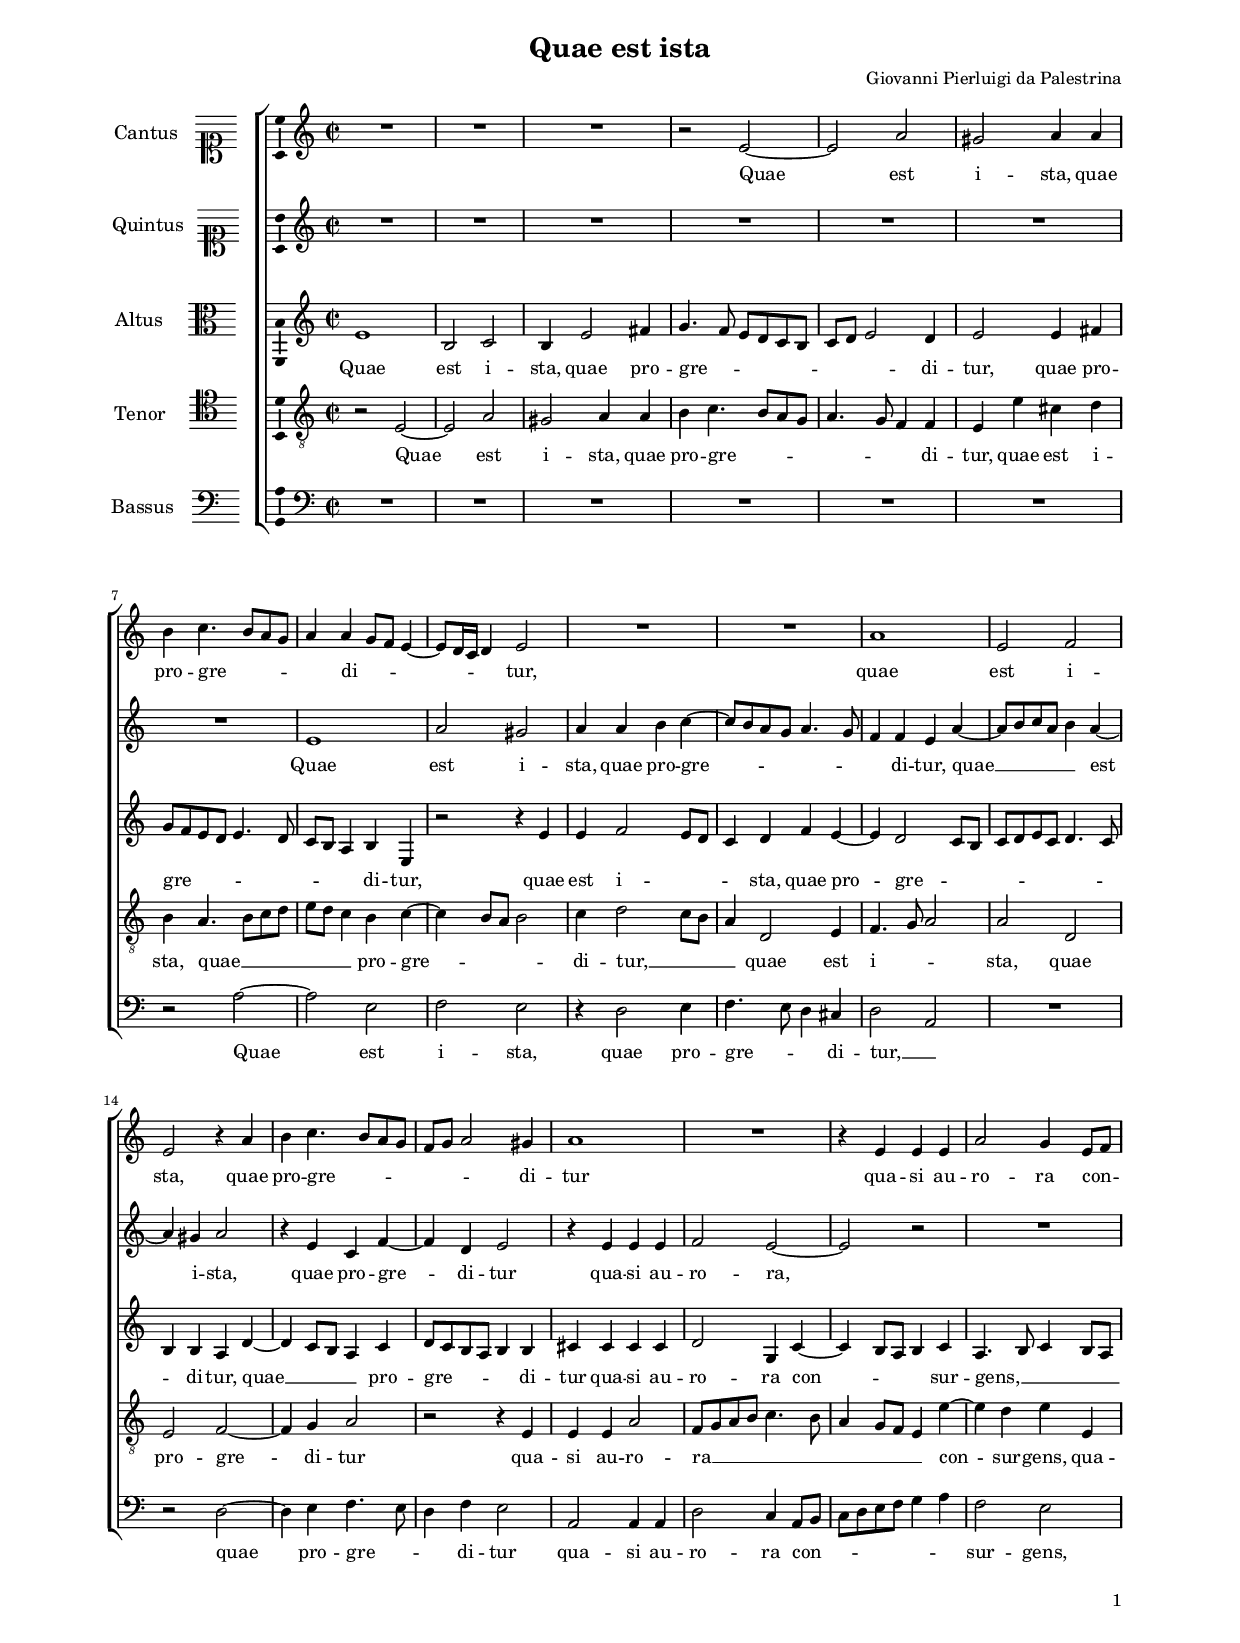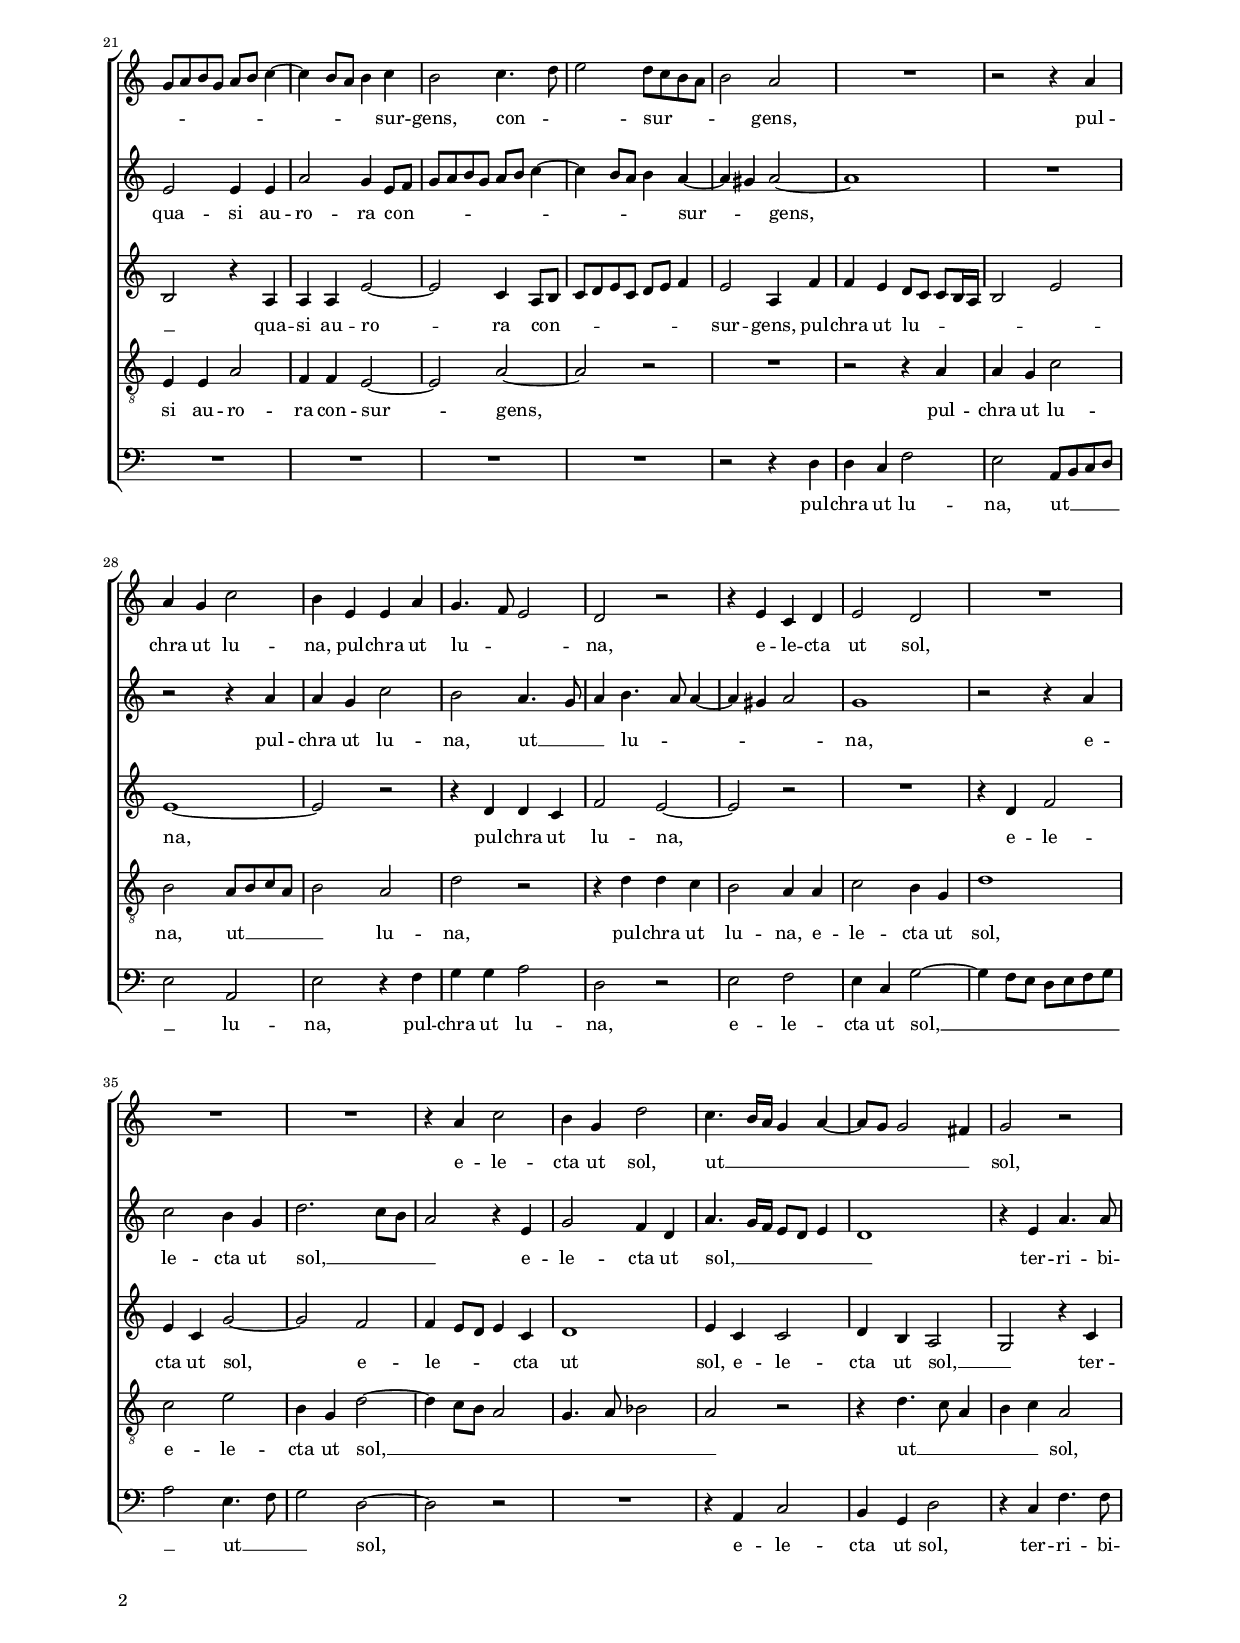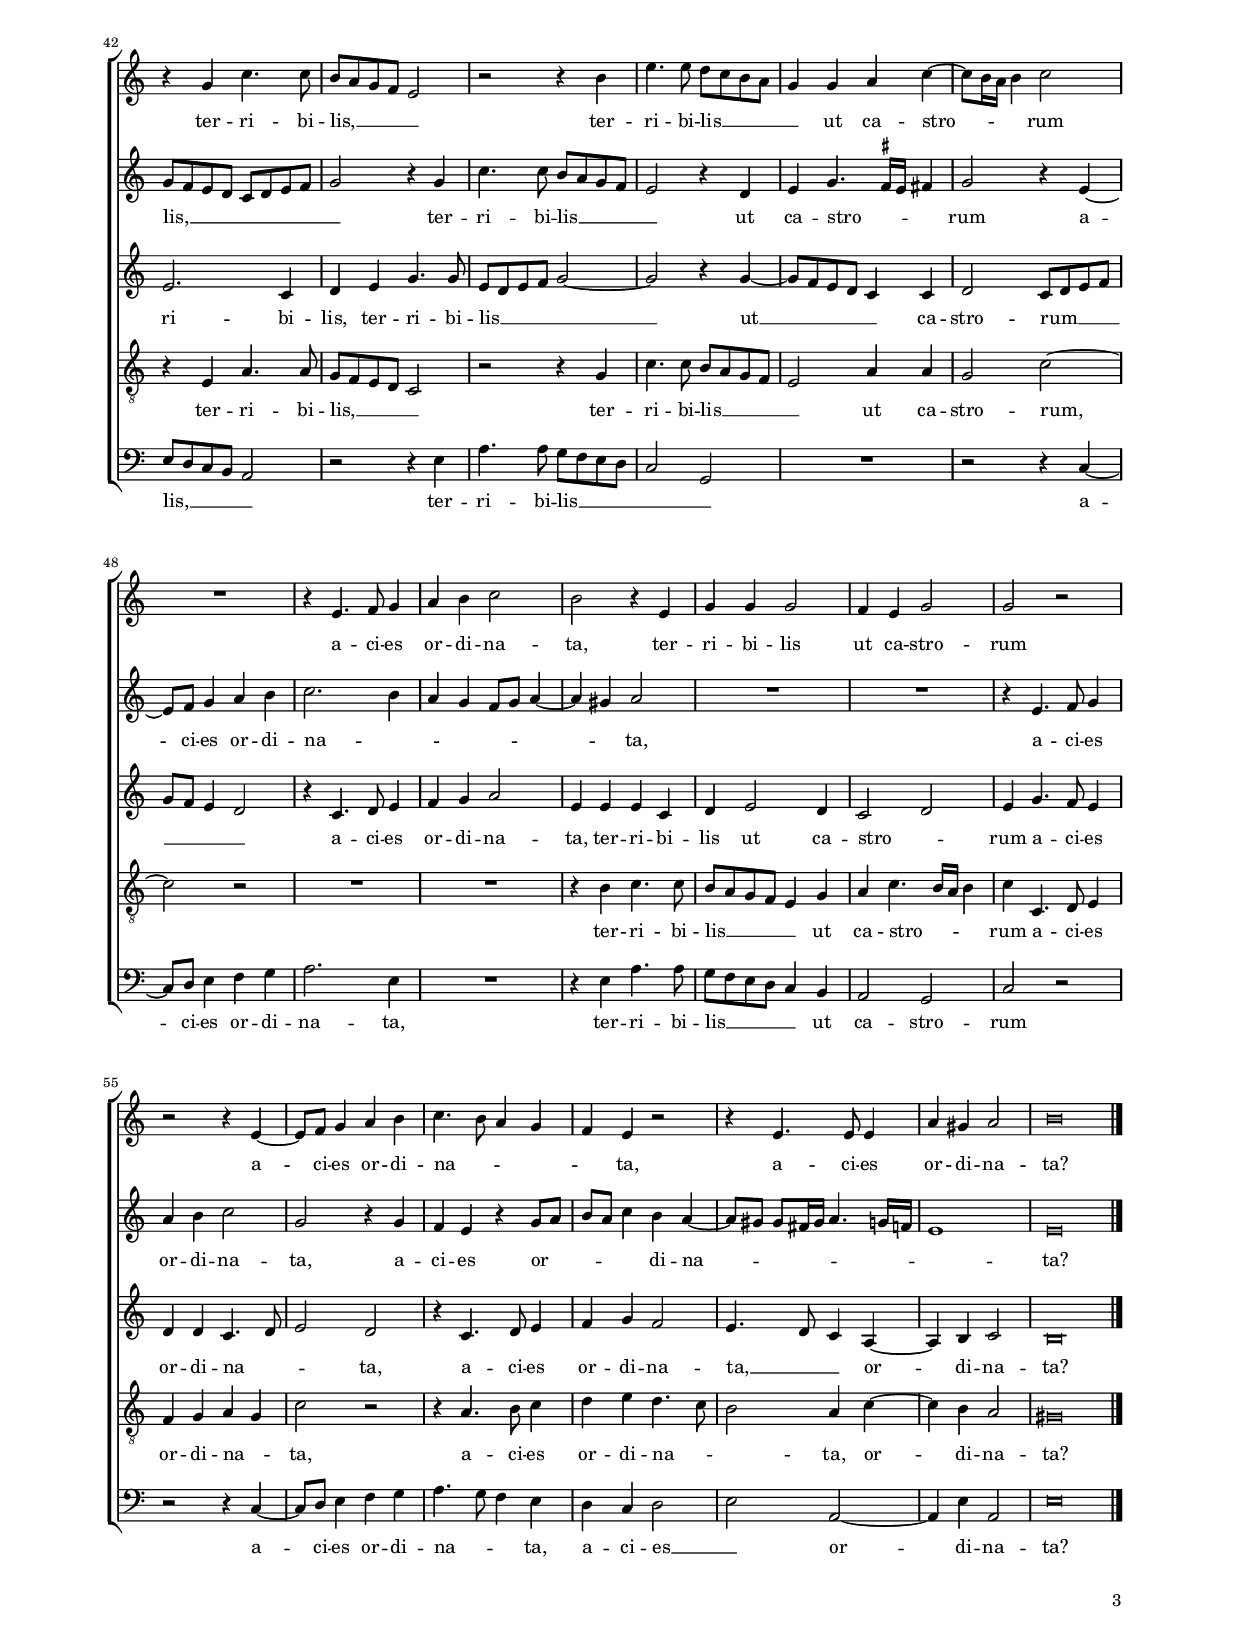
\header
{
  title="Quae est ista"
  composer="Giovanni Pierluigi da Palestrina"
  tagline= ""
}

\version "2.24.0"
\language deutsch
#(set-global-staff-size 15)
% #(set-default-paper-size "letter")
#(ly:set-option 'point-and-click #f)


\paper
	{
	top-margin = 1.8 \cm
	bottom-margin = 1.2 \cm
	left-margin = 2 \cm
	right-margin = 2 \cm
	ragged-bottom = ##f
	ragged-last-bottom = ##f
	print-page-number = ##f
	system-system-spacing = #'((basic-distance . 16) (minimum-distance . 14) (padding . 5) (strechability . 150))
	oddFooterMarkup=\markup   \fill-line { "" \fromproperty #'page:page-number-string }
	evenFooterMarkup=\markup  \fill-line { \fromproperty #'page:page-number-string "" }
	last-bottom-spacing = #'((basic-distance . 12) (minimum-distance . 7) (padding . 4))
	systems-per-page = 3
	page-count = 3
%	min-systems-per-page = 3
	markup-system-spacing.basic-distance = #12
	}

	
global = {
	\key c \major
	\time 2/2
	\set Score.tempoHideNote = ##t
	\tempo 4 = 95
	\skip 1*60
	\set Score.measureLength = #(ly:make-moment 2/1)
	\skip 1*2 \bar "|."
	}

	ficta = { \once \set suggestAccidentals = ##t }

	forget = #(define-music-function (music) (ly:music?) #{
		\accidentalStyle forget
		$music
		\accidentalStyle default
		#})


incipitcantus = \markup { \score {
	{
	\set Staff.instrumentName = \markup { \fontsize #1 "Cantus" }
	\key c \major
	\clef soprano
	s4 \bar ""
	}
	\layout  {
	raggedright = ##t
	indent = 1.6 \cm
	line-width = 2.4\cm
	\context { \Staff \remove Time_signature_engraver }
	\override Staff.Clef.Y-extent = #'(0 . 0)
	}} \hspace #1 }
	 
      
incipitquintus = \markup { \score {
	{
	\set Staff.instrumentName = \markup { \fontsize #1 "Quintus" }
	\key c \major
	\clef soprano
	s4 \bar ""
	}
	\layout  {
	raggedright = ##t
	indent = 1.6 \cm
	line-width = 2.4\cm
	\context { \Staff \remove Time_signature_engraver }
	\override Staff.Clef.Y-extent = #'(0 . 0)
	}} \hspace #1 }
    

incipitaltus = \markup { \score {
	{
	\set Staff.instrumentName = \markup { \fontsize #1 "Altus" }
	\key c \major
	\clef alto
	s4 \bar ""
	}
	\layout  {
	raggedright = ##t
	indent = 1.6 \cm
	line-width = 2.4\cm
	\context { \Staff \remove Time_signature_engraver }
	\override Staff.Clef.Y-extent = #'(0 . 0)
	}} \hspace #1 }
    

incipittenor = \markup { \score {
	{
	\set Staff.instrumentName = \markup { \fontsize #1 "Tenor" }
	\key c \major
	\clef tenor
	s4 \bar ""
	}
	\layout  {
	raggedright = ##t
	indent = 1.6 \cm
	line-width = 2.4\cm
	\context { \Staff \remove Time_signature_engraver }
	\override Staff.Clef.Y-extent = #'(0 . 0)
	}} \hspace #1 }
      
      
incipitbassus = \markup { \score {
	{
	\set Staff.instrumentName = \markup { \fontsize #1 "Bassus" }
	\key c \major
	\clef bass
	s4 \bar ""
	}
	\layout  {
	raggedright = ##t
	indent = 1.6 \cm
	line-width = 2.4\cm
	\context { \Staff \remove Time_signature_engraver }
	\override Staff.Clef.Y-extent = #'(0 . 0)
	}} \hspace #1 }


cantus =  \relative c''
	{
	R1
	R1
	R1
	r2 e,~
%5
	e2 a |
	gis2 a4 a
	h4 c4. h8 a g
	a4 a g8 f e4~
	e8 d16 c d4 e2
%10
	R1 |
	R1
	a1
	e2 f
	e2 r4 a
%15
	h4 c4. h8 a g |
	f8 g a2 gis4
	a1
	R1
	r4 e e e
%20
	a2 g4 e8 f |
	g8 a h g a h c4~
	c4 h8 a h4 c
	h2 c4. d8
	e2 d8 c h a
%25
	h2 a |
	R1
	r2 r4 a
	a4 g c2
	h4 e, e a
%30
	g4. f8 e2 |
	d2 r
	r4 e c d
	e2 d
	R1
%35
	R1 |
	R1
	r4 a' c2
	h4 g d'2
	c4. h16 a g4 a~
%40
	a8 g g2 fis4 |
	g2 r
	r4 g c4. c8
	h8 a g f e2
	r2 r4 h'
%45
	e4. e8 d c h a |
	g4 g a c~
	c8 h16 a h4 c2
	R1
	r4 e,4. f8 g4
%50
	a4 h c2 |
	h2 r4 e,
	g4 g g2
	f4 e g2
	g2 r
%55
	r2 r4 e~ |
	e8 f g4 a h	
	c4. h8 a4 g
	f4 e r2
	r4 e4. e8 e4
%60
	a4 gis a2 |
	h\breve |
	}


quintus =  \relative c''
	{
	R1
	R1
	R1
	R1
%5
	R1 |
	R1
	R1
	e,1
	a2 gis
%10
	a4 a h c~ |
	c8 h a g a4. g8
	f4 f e a~
	a8 h c a h4 a~
	a4 gis a2
%15
	r4 e c f~ |
	f4 d e2
	r4 e e e
	f2 e~
	e2 r
%20
	R1 |
	e2 e4 e
	a2 g4 e8 f
	g8 a h g a h c4~
	c4 h8 a h4 a~
%25
	a4 gis a2~ |
	a1
	R1
	r2 r4 a
	a4 g c2
%30
	h2 a4. g8 |
	a4 h4. a8 a4~
	a4 gis a2
	g1
	r2 r4 a
%35
	c2 h4 g |
	d'2. c8 h
	a2 r4 e
	g2 f4 d
	a'4. g16 f e8 d e4
%40
	d1 |
	r4 e a4. a8
	g8 f e d c d e f
	g2 r4 g
	c4. c8 h8 a g f
%45
	e2 r4 d |
	e4 g4. \ficta fis16 e fis!4
	g2 r4 e~
	e8 f g4 a h
	c2. h4
%50
	a4 g f8 g a4~ |
	a4 gis a2
	R1
	R1
	r4 e4. f8 g4
%55
	a4 h c2 |
	g2 r4 g
	f4 e r g8 a
	h8 a c4 h a~
	a8 gis gis[ fis16 gis] a4. g16 f
%60
	e1 |
	e\breve |
	}


altus =  \relative c'
	{
	e1
	h2 c
	h4 e2 fis4
	g4. f8 e d c h
%5
	c8 d e2 d4 |
	e2 e4 fis
	g8 f e d e4. d8
	c8 h a4 h e,
	r2 r4 e'
%10
	e4 f2 e8 d |
	c4 d f e~
	e4 d2 c8 h
	c8 d e c d4. c8
	h4 h a d~
%15
	d4 c8 h a4 c |
	d8 c h a h4 h
	cis4 cis cis cis
	d2 g,4 c~
	c4 h8 a h4 c
%20
	a4. h8 c4 h8 a |
	h2 r4 a
	a4 a e'2~
	e2 c4 a8 h
	c8 d e c d e f4
%25
	e2 a,4 f' |
	f4 e d8 c c[ h16 a]
	h2 e
	e1~
	e2 r
%30
	r4 d d c |
	f2 e~
	e2 r
	R1
	r4 d f2
%35
	e4 c g'2~ |
	g2 f
	f4 e8 d e4 c
	d1
	e4 c c2
%40
	d4 h a2 |
	g2 r4 c
	e2. c4
	d4 e g4. g8
	e8 d e f g2~
%45
	g2 r4 g~ |
	g8 f e d c4 c
	d2 c8 d e f
	g8 f e4 d2
	r4 c4. d8 e4
%50
	f4 g a2 |
	e4 e e c
	d4 e2 d4
	c2 d
	e4 g4. f8 e4
%55
	d4 d c4. d8 |
	e2 d
	r4 c4. d8 e4
	f4 g f2
	e4. d8 c4 a~
%60
	a4 h c2 |
	h\breve |
	}


tenor  =  \relative c'
	{
	r2 e,~
	e2 a
	gis2 a4 a
	h4 c4. h8 a g
%5
	a4. g8 f4 f |
	e4 e' cis d
	h4 a4. h8 c d
	e8 d c4 h c~
	c4 h8 a h2
%10
	c4 d2 c8 h |
	a4 d,2 e4
	f4. g8 a2
	a2 d,
	e2 f~
%15
	f4 g a2 |
	r2 r4 e
	e4 e a2
	f8 g a h c4. h8
	a4 g8 f e4 e'~
%20
	e4 d e e, |
	e4 e a2
	f4 f e2~
	e2 a~
	a2 r
%25
	R1 |
	r2 r4 a
	a4 g c2
	h2 a8 h c a
	h2 a
%30
	d2 r |
	r4 d d c
	h2 a4 a
	c2 h4 g
	d'1
%35
	c2 e |
	h4 g d'2~
	d4 c8 h a2
	g4. a8 b2
	a2 r
%40
	r4 d4. c8 a4 |	
	h4 c a2
	r4 e a4. a8
	g8 f e d c2
	r2 r4 g'
%45
	c4. c8 h8 a g f |
	e2 a4 a
	g2 c~
	c2 r
	R1
%50
	R1 |
	r4 h c4. c8
	h8 a g f e4 g
	a4 c4. h16 a h4
	c4 c,4. d8 e4
%55
	f4 g a g |
	c2 r
	r4 a4. h8 c4
	d4 e d4. c8
	h2 a4 c~
%60
	c4 h a2 |
	gis\breve |
	}


bassus  =  \relative c
	{
	R1
	R1
	R1
	R1
%5
	R1 |
	R1
	r2 a'~
	a2 e
	f2 e
%10
	r4 d2 e4 |
	f4. e8 d4 cis
	d2 a
	R1
	r2 d~
%15
	d4 e f4. e8 |
	d4 f e2
	a,2 a4 a
	d2 c4 a8 h
	c8 d e f g4 a
%20
	f2 e |
	R1
	R1
	R1
	R1
%25
	r2 r4 d |
	d4 c f2
	e2 a,8 h c d
	e2 a,
	e'2 r4 f
%30
	g4 g a2 |
	d,2 r
	e2 f
	e4 c g'2~
	g4 f8 e d e f g
%35
	a2 e4. f8 |
	g2 d~
	d2 r
	R1
	r4 a c2
%40
	h4 g d'2 |
	r4 c f4. f8
	e8 d c h a2
	r2 r4 e'
	a4. a8 g f e d
%45
	c2 g |
	R1
	r2 r4 c~
	c8 d e4 f g
	a2. e4
%50
	R1 |
	r4 e a4. a8
	g8 f e d c4 h
	a2 g
	c2 r
%55
	r2 r4 c~ |
	c8 d e4 f g
	a4. g8 f4 e
	d4 c d2
	e2 a,~
%60
	a4 e' a,2 |
	e'\breve |
	}


lyricscantus = \lyricmode {
	Quae est i -- sta,
	quae pro -- gre -- _ _ _ _ di -- _ _ _ _ _ _ tur,
	quae est i -- sta,
	quae pro -- gre -- _ _ _ _ _ _ di -- tur
	qua -- si au -- ro -- ra con -- _ _ _ _ _ _ _ _ _ _ _ sur -- gens,
	con -- _ _ sur -- _ _ _ _ gens,
	pul -- chra ut lu -- na,
	pul -- chra ut lu -- _ _ na,
	e -- le -- cta ut sol,
	e -- le -- cta ut sol,
	ut __ _ _ _ _ _ _ _ sol,
	ter -- ri -- bi -- lis, __ _ _ _ _
	ter -- ri -- bi -- lis __ _ _ _ _
	ut ca -- stro -- _ _ _ rum a -- ci -- es or -- di -- na -- ta,
	ter -- ri -- bi -- lis
	ut ca -- stro -- rum a -- ci -- es or -- di -- na -- _ _ _ _ ta,
	a -- ci -- es or -- di -- na -- ta?
	}


lyricsquintus = \lyricmode {
	Quae est i -- sta,
	quae pro -- gre -- _ _ _ _ _ _ di -- tur,
	quae __ _ _ _ _ est i -- sta,
	quae pro -- gre -- di -- tur
	qua -- si au -- ro -- ra,
	qua -- si au -- ro -- ra con -- _ _ _ _ _ _ _ _ _ _ _ sur -- _ gens,
	pul -- chra ut lu -- na,
	ut __ _ _ lu -- _ _ _ _ na,
	e -- le -- cta ut sol, __ _ _ _
	e -- le -- cta ut sol, __ _ _ _ _ _ _
	ter -- ri -- bi -- lis, __ _ _ _ _ _ _ _ _
	ter -- ri -- bi -- lis __ _ _ _ _
	ut ca -- stro -- _ _ _ rum a -- ci -- es or -- di -- na -- _ _ _ _ _ _ _ ta,
	a -- ci -- es or -- di -- na -- ta,
	a -- ci -- es or -- _ _ _ _ di -- na -- _ _ _ _ _ _ _ _ ta?
	}


lyricsaltus = \lyricmode {
	Quae est i -- sta,
	quae pro -- gre -- _ _ _ _ _ _ _ _ di -- tur,
	quae pro -- gre -- _ _ _ _ _ _ _ _ di -- tur,
	quae est i -- _ _ _ sta,
	quae pro -- gre -- _ _ _ _ _ _ _ _ _ di -- tur,
	quae __ _ _ _ pro -- gre -- _ _ _ _ di -- tur
	qua -- si au -- ro -- ra con -- _ _ _ sur -- gens, __ _ _ _ _ _
	qua -- si au -- ro -- ra con -- _ _ _ _ _ _ _ _ sur -- gens,
	pul -- chra ut lu -- _ _ _ _ _ _ na,
	pul -- chra ut lu -- na,
	e -- le -- cta ut sol,
	e -- le -- _ _ _ cta ut sol,
	e -- le -- cta ut sol, __ _
	ter -- ri -- bi -- lis,
	ter -- ri -- bi -- lis __ _ _ _ _
	ut __ _ _ _ _ ca -- stro -- rum __ _ _ _ _ _ _ _ a -- ci -- es or -- di -- na -- ta,
	ter -- ri -- bi -- lis
	ut ca -- stro -- _ rum a -- ci -- es or -- di -- na -- _ _ ta,
	a -- ci -- es or -- di -- na -- ta, __ _ _ 
	or -- di -- na -- ta?
	}


lyricstenor = \lyricmode {
	Quae est i -- sta,
	quae pro -- gre -- _ _ _ _ _ _ di -- tur,
	quae est i -- sta,
	quae __ _ _ _ _ _ _ pro -- gre -- _ _ _ di -- tur, __ _ _ _
	quae est i -- _ _ sta,
	quae pro -- gre -- di -- tur
	qua -- si au -- ro -- ra __ _ _ _ _ _ _ _ _ _ con -- sur -- gens,
	qua -- si au -- ro -- ra con -- sur -- gens,
	pul -- chra ut lu -- na,
	ut __ _ _ _ _ lu -- na,
	pul -- chra ut lu -- na,
	e -- le -- cta ut sol,
	e -- le -- cta ut sol, __ _ _ _ _ _ _ _
	ut __ _ _ _ _ sol,
	ter -- ri -- bi -- lis, __ _ _ _ _
	ter -- ri -- bi -- lis __ _ _ _ _
	ut ca -- stro -- rum,
	ter -- ri -- bi -- lis __ _ _ _ _ 
	ut ca -- stro -- _ _ _ rum a -- ci -- es or -- di -- na -- _ ta,
	a -- ci -- es or -- di -- na -- _ _ ta,
	or -- di -- na -- ta?
	}


lyricsbassus = \lyricmode {
	Quae est i -- sta,
	quae pro -- gre -- _ _ di -- tur, __ _
	quae pro -- gre -- _ _ di -- tur
	qua -- si au -- ro -- ra con -- _ _ _ _ _ _ _ sur -- gens,
	pul -- chra ut lu -- na,
	ut __ _ _ _ _ lu -- na,
	pul -- chra ut lu -- na,
	e -- le -- cta ut sol, __ _ _ _ _ _ _ _
	ut __ _ _ sol,
	e -- le -- cta ut sol,
	ter -- ri -- bi -- lis, __ _ _ _ _
	ter -- ri -- bi -- lis __ _ _ _ _ _
	a -- ci -- es or -- di -- na -- ta,
	ter -- ri -- bi -- lis __ _ _ _ _ 
	ut ca -- stro -- rum a -- ci -- es or -- di -- na -- _ _ ta,
	a -- ci -- es __ _ or -- di -- na -- ta?
	}


\score
{  
	% \transpose {
	\new ChoirStaff \with { \override StaffGrouper.staff-staff-spacing.basic-distance = #12 }
	<<

	\new Staff << \global
	\new Voice="v1" {
		\set Staff.instrumentName=\incipitcantus
%		\set Staff.instrumentName= "S"
		\set Staff.midiInstrument = "reed organ"
		\clef violin
		\cantus }
	\new Lyrics \lyricsto "v1" {\lyricscantus }
	>>


	\new Staff << \global
	\new Voice="v5" {
		\set Staff.instrumentName=\incipitquintus
%		\set Staff.instrumentName= "Q"
		\set Staff.midiInstrument = "reed organ"
		\clef violin
		\quintus}
	\new Lyrics \lyricsto "v5" {\lyricsquintus }
	>>


	\new Staff << \global
	\new Voice="v2" {
		\set Staff.instrumentName=\incipitaltus
%		\set Staff.instrumentName= "A"
		\set Staff.midiInstrument = "reed organ"
		\clef violin % "G_8"
		\altus}
	\new Lyrics \lyricsto "v2" {\lyricsaltus }
	>>


	\new Staff << \global
	\new Voice="v3" {
		\set Staff.instrumentName=\incipittenor
%		\set Staff.instrumentName= "T"
		\set Staff.midiInstrument = "reed organ"
		\clef "G_8"
		\tenor }
	\new Lyrics \lyricsto "v3" {\lyricstenor }
	>>


	\new Staff << \global
	\new Voice="v4" {
		\set Staff.instrumentName=\incipitbassus
%		\set Staff.instrumentName= "B"
		\set Staff.midiInstrument = "reed organ"
		\clef bass 
		\bassus }
	\new Lyrics \lyricsto "v4" {\lyricsbassus}
	>>

	>>
	% } % transpose

	\layout
	{
	indent = 2.5\cm
	\context { \Lyrics \override VerticalAxisGroup.nonstaff-relatedstaff-spacing.padding = #1.4 }
	\context { \Staff \override TimeSignature.break-visibility = #end-of-line-invisible }
	\context { \Staff \consists Ambitus_engraver }
	\context { \Score \override BarNumber.padding = #2 }
	\context { \Voice \override NoteHead.style = #'baroque }
	}

\midi
	{
	
	}

}


% EOF
